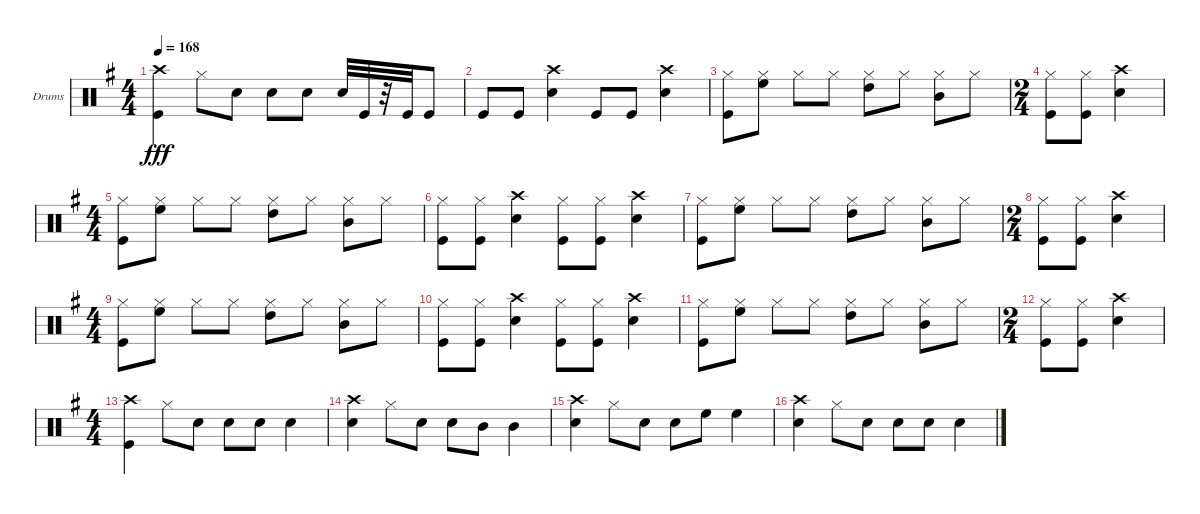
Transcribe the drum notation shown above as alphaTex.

\bracketExtendMode groupsimilarinstruments
\firstSystemTrackNameOrientation horizontal
\otherSystemsTrackNameOrientation horizontal
\track ("Drumkit" "Drums") {instrument percussion}
\staff {score}
\articulation defaults
\ts (4 4)
\tempo 168
\clef neutral
\scale
1.06557
\ks g
("Kick (hit)" "Crash high (hit)").4{dy fff} "Hi-Hat (closed)".8 "Snare (hit) 2".8 "Snare (hit) 2".8 "Snare (hit) 2".8 "Snare (hit) 2".32 "Kick (hit)".32 r.32 "Kick (hit)".32 "Kick (hit)".8 |
\scale
0.934426 "Kick (hit)".8 "Kick (hit)".8 ("Snare (hit) 2" "Crash high (hit)").4 "Kick (hit)".8 "Kick (hit)".8 ("Crash high (hit)" "Snare (hit) 2").4 |
\scale
1.06557 ("Hi-Hat (closed)" "Kick (hit)").8 ("High Floor Tom (hit)" "Hi-Hat (closed)").8 "Hi-Hat (closed)".8 "Hi-Hat (closed)".8 ("High Tom (hit)" "Hi-Hat (closed)").8 "Hi-Hat (closed)".8 ("Mid Tom (hit)" "Hi-Hat (closed)").8 "Hi-Hat (closed)".8 |
\ts (2 4)
\scale
0.934426 ("Kick (hit)" "Hi-Hat (closed)").8 ("Kick (hit)" "Hi-Hat (closed)").8 ("Snare (hit) 2" "Crash high (hit)").4 |
\ts (4 4)
\scale
1.09584 ("Hi-Hat (closed)" "Kick (hit)").8 ("High Floor Tom (hit)" "Hi-Hat (closed)").8 "Hi-Hat (closed)".8 "Hi-Hat (closed)".8 ("High Tom (hit)" "Hi-Hat (closed)").8 "Hi-Hat (closed)".8 ("Hi-Hat (closed)" "Mid Tom (hit)").8 "Hi-Hat (closed)".8 |
\scale
0.904161 ("Hi-Hat (closed)" "Kick (hit)").8 ("Hi-Hat (closed)" "Kick (hit)").8 ("Snare (hit) 2" "Crash high (hit)").4 ("Kick (hit)" "Hi-Hat (closed)").8 ("Kick (hit)" "Hi-Hat (closed)").8 ("Crash high (hit)" "Snare (hit) 2").4 |
\scale
1.06557 ("Hi-Hat (closed)" "Kick (hit)").8 ("High Floor Tom (hit)" "Hi-Hat (closed)").8 "Hi-Hat (closed)".8 "Hi-Hat (closed)".8 ("High Tom (hit)" "Hi-Hat (closed)").8 "Hi-Hat (closed)".8 ("Mid Tom (hit)" "Hi-Hat (closed)").8 "Hi-Hat (closed)".8 |
\ts (2 4)
\scale
0.934426 ("Kick (hit)" "Hi-Hat (closed)").8 ("Kick (hit)" "Hi-Hat (closed)").8 ("Snare (hit) 2" "Crash high (hit)").4 |
\ts (4 4)
\scale
1.09584 ("Hi-Hat (closed)" "Kick (hit)").8 ("High Floor Tom (hit)" "Hi-Hat (closed)").8 "Hi-Hat (closed)".8 "Hi-Hat (closed)".8 ("High Tom (hit)" "Hi-Hat (closed)").8 "Hi-Hat (closed)".8 ("Hi-Hat (closed)" "Mid Tom (hit)").8 "Hi-Hat (closed)".8 |
\scale
0.904161 ("Hi-Hat (closed)" "Kick (hit)").8 ("Hi-Hat (closed)" "Kick (hit)").8 ("Snare (hit) 2" "Crash high (hit)").4 ("Kick (hit)" "Hi-Hat (closed)").8 ("Kick (hit)" "Hi-Hat (closed)").8 ("Crash high (hit)" "Snare (hit) 2").4 |
\scale
1.06557 ("Hi-Hat (closed)" "Kick (hit)").8 ("High Floor Tom (hit)" "Hi-Hat (closed)").8 "Hi-Hat (closed)".8 "Hi-Hat (closed)".8 ("High Tom (hit)" "Hi-Hat (closed)").8 "Hi-Hat (closed)".8 ("Hi-Hat (closed)" "Mid Tom (hit)").8 "Hi-Hat (closed)".8 |
\ts (2 4)
\scale
0.934426 ("Hi-Hat (closed)" "Kick (hit)").8 ("Hi-Hat (closed)" "Kick (hit)").8 ("Crash high (hit)" "Snare (hit) 2").4 |
\ts (4 4)
\scale
1.09584 ("Kick (hit)" "Crash high (hit)").4 "Hi-Hat (closed)".8 "Snare (hit) 2".8 "Snare (hit) 2".8 "Snare (hit) 2".8 "Snare (hit) 2".4 |
\scale
0.904161 ("Snare (hit) 2" "Crash high (hit)").4 "Hi-Hat (closed)".8 "Snare (hit) 2".8 "Snare (hit) 2".8 "Mid Tom (hit)".8 "Mid Tom (hit)".4 |
\scale
1.06557 ("Snare (hit) 2" "Crash high (hit)").4 "Hi-Hat (closed)".8 "Snare (hit) 2".8 "Snare (hit) 2".8 "High Floor Tom (hit)".8 "High Floor Tom (hit)".4 |
\scale
0.934426 ("Snare (hit) 2" "Crash high (hit)").4 "Hi-Hat (closed)".8 "Snare (hit) 2".8 "Snare (hit) 2".8 "Snare (hit) 2".8 "Snare (hit) 2".4
